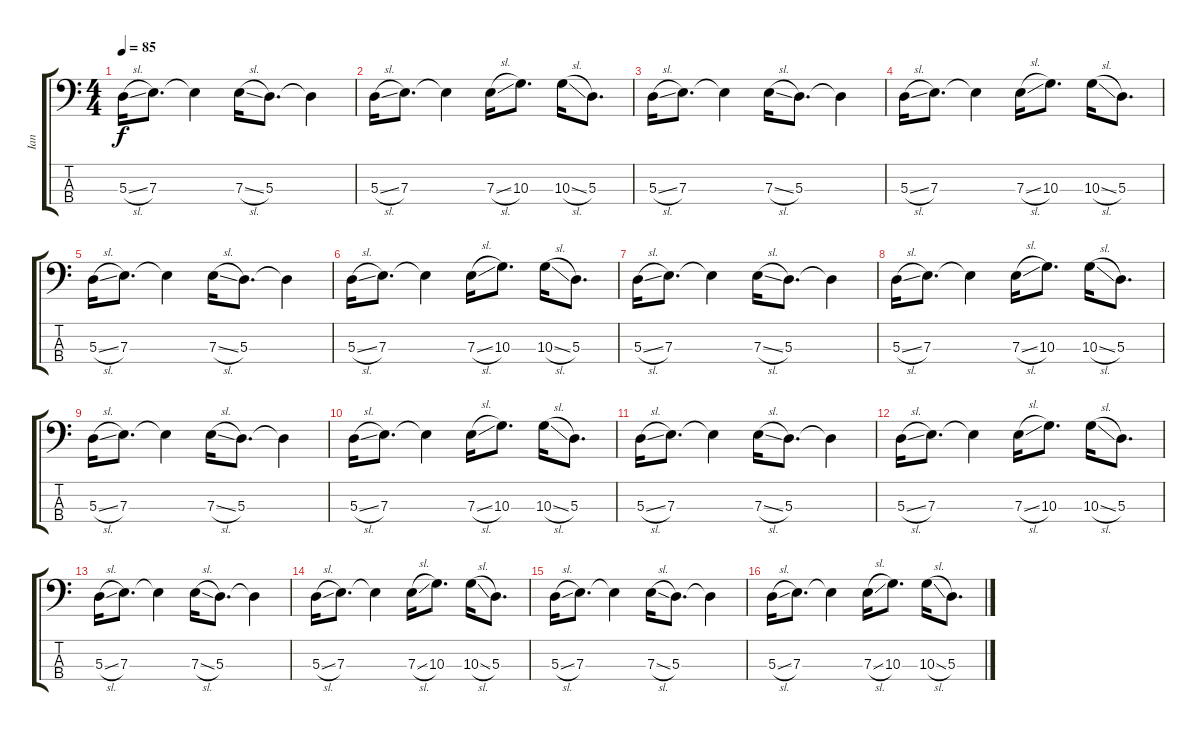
\track ("Ian" "Ian") {instrument electricbassfinger}
\staff {score tabs}
\tuning (G2 D2 A1 E1) {hide}
\ts (4 4)
\tempo 85
\clef f4
\ks c
5.3{sl}.16{dy f} 7.3.8{d} 7.3{t}.4 7.3{sl}.16 5.3.8{d} 5.3{t}.4 |
5.3{sl}.16 7.3.8{d} 7.3{t}.4 7.3{sl}.16 10.3.8{d} 10.3{sl}.16 5.3.8{d} |
5.3{sl}.16 7.3.8{d} 7.3{t}.4 7.3{sl}.16 5.3.8{d} 5.3{t}.4 |
5.3{sl}.16 7.3.8{d} 7.3{t}.4 7.3{sl}.16 10.3.8{d} 10.3{sl}.16 5.3.8{d} |
5.3{sl}.16 7.3.8{d} 7.3{t}.4 7.3{sl}.16 5.3.8{d} 5.3{t}.4 |
5.3{sl}.16 7.3.8{d} 7.3{t}.4 7.3{sl}.16 10.3.8{d} 10.3{sl}.16 5.3.8{d} |
5.3{sl}.16 7.3.8{d} 7.3{t}.4 7.3{sl}.16 5.3.8{d} 5.3{t}.4 |
5.3{sl}.16 7.3.8{d} 7.3{t}.4 7.3{sl}.16 10.3.8{d} 10.3{sl}.16 5.3.8{d} |
5.3{sl}.16 7.3.8{d} 7.3{t}.4 7.3{sl}.16 5.3.8{d} 5.3{t}.4 |
5.3{sl}.16 7.3.8{d} 7.3{t}.4 7.3{sl}.16 10.3.8{d} 10.3{sl}.16 5.3.8{d} |
5.3{sl}.16 7.3.8{d} 7.3{t}.4 7.3{sl}.16 5.3.8{d} 5.3{t}.4 |
5.3{sl}.16 7.3.8{d} 7.3{t}.4 7.3{sl}.16 10.3.8{d} 10.3{sl}.16 5.3.8{d} |
5.3{sl}.16 7.3.8{d} 7.3{t}.4 7.3{sl}.16 5.3.8{d} 5.3{t}.4 |
5.3{sl}.16 7.3.8{d} 7.3{t}.4 7.3{sl}.16 10.3.8{d} 10.3{sl}.16 5.3.8{d} |
5.3{sl}.16 7.3.8{d} 7.3{t}.4 7.3{sl}.16 5.3.8{d} 5.3{t}.4 |
5.3{sl}.16 7.3.8{d} 7.3{t}.4 7.3{sl}.16 10.3.8{d} 10.3{sl}.16 5.3.8{d}
